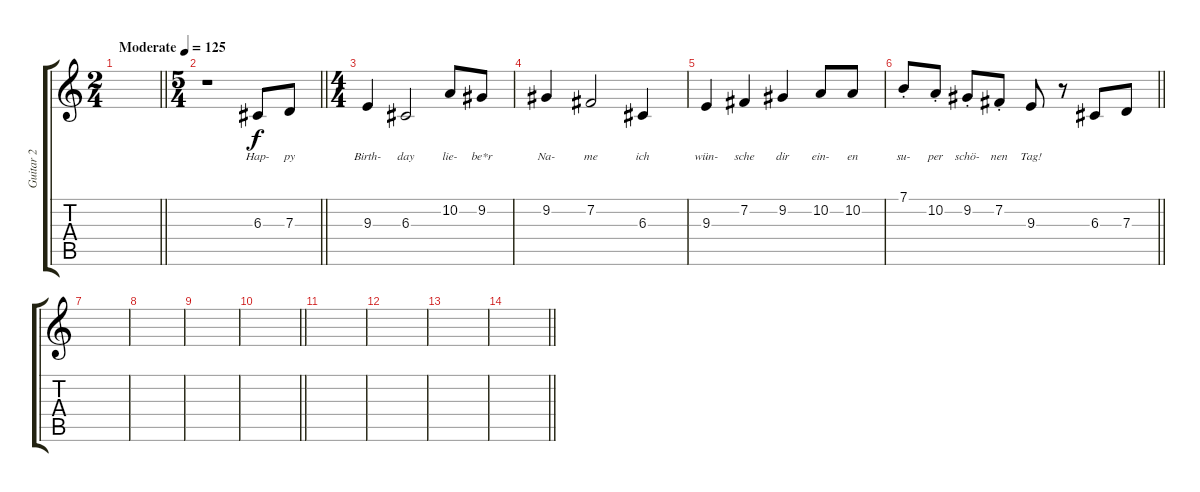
\track ("Guitar 2" "Guitar 2") {instrument oboe}
\staff {score tabs}
\tuning (E4 B3 G3 D3 A2 E2) {hide}
\ts (2 4)
\tempo (125 "Moderate")
\clef g2
\barLineRight lightlight
\ks c
|
\ts (5 4)
\barLineRight lightlight
r.1 6.3.8{lyrics (0 "Hap-") lyrics (1 "") lyrics (2 "") lyrics (3 "") lyrics (4 "")} 7.3.8{lyrics (0 "py") lyrics (1 "") lyrics (2 "") lyrics (3 "") lyrics (4 "")} |
\ts (4 4)
9.3.4{lyrics (0 "Birth-") lyrics (1 "") lyrics (2 "") lyrics (3 "") lyrics (4 "")} 6.3.2{lyrics (0 "day") lyrics (1 "") lyrics (2 "") lyrics (3 "") lyrics (4 "")} 10.2.8{lyrics (0 "lie-") lyrics (1 "") lyrics (2 "") lyrics (3 "") lyrics (4 "")} 9.2.8{lyrics (0 "be*r") lyrics (1 "") lyrics (2 "") lyrics (3 "") lyrics (4 "")} |
9.2.4{lyrics (0 "Na-") lyrics (1 "") lyrics (2 "") lyrics (3 "") lyrics (4 "")} 7.2.2{lyrics (0 "me") lyrics (1 "") lyrics (2 "") lyrics (3 "") lyrics (4 "")} 6.3.4{lyrics (0 "ich") lyrics (1 "") lyrics (2 "") lyrics (3 "") lyrics (4 "")} |
9.3.4{lyrics (0 "wün-") lyrics (1 "") lyrics (2 "") lyrics (3 "") lyrics (4 "")} 7.2.4{lyrics (0 "sche") lyrics (1 "") lyrics (2 "") lyrics (3 "") lyrics (4 "")} 9.2.4{lyrics (0 "dir") lyrics (1 "") lyrics (2 "") lyrics (3 "") lyrics (4 "")} 10.2.8{lyrics (0 "ein-") lyrics (1 "") lyrics (2 "") lyrics (3 "") lyrics (4 "")} 10.2.8{lyrics (0 "en") lyrics (1 "") lyrics (2 "") lyrics (3 "") lyrics (4 "")} |
\barLineRight lightlight
7.1{st}.8{lyrics (0 "su-") lyrics (1 "") lyrics (2 "") lyrics (3 "") lyrics (4 "")} 10.2{st}.8{lyrics (0 "per") lyrics (1 "") lyrics (2 "") lyrics (3 "") lyrics (4 "")} 9.2{st}.8{lyrics (0 "schö-") lyrics (1 "") lyrics (2 "") lyrics (3 "") lyrics (4 "")} 7.2{st}.8{lyrics (0 "nen") lyrics (1 "") lyrics (2 "") lyrics (3 "") lyrics (4 "")} 9.3.8{lyrics (0 "Tag!") lyrics (1 "") lyrics (2 "") lyrics (3 "") lyrics (4 "")} r.8 6.3.8 7.3.8 |
|
|
|
\barLineRight lightlight
|
|
|
|
\barLineRight lightlight
